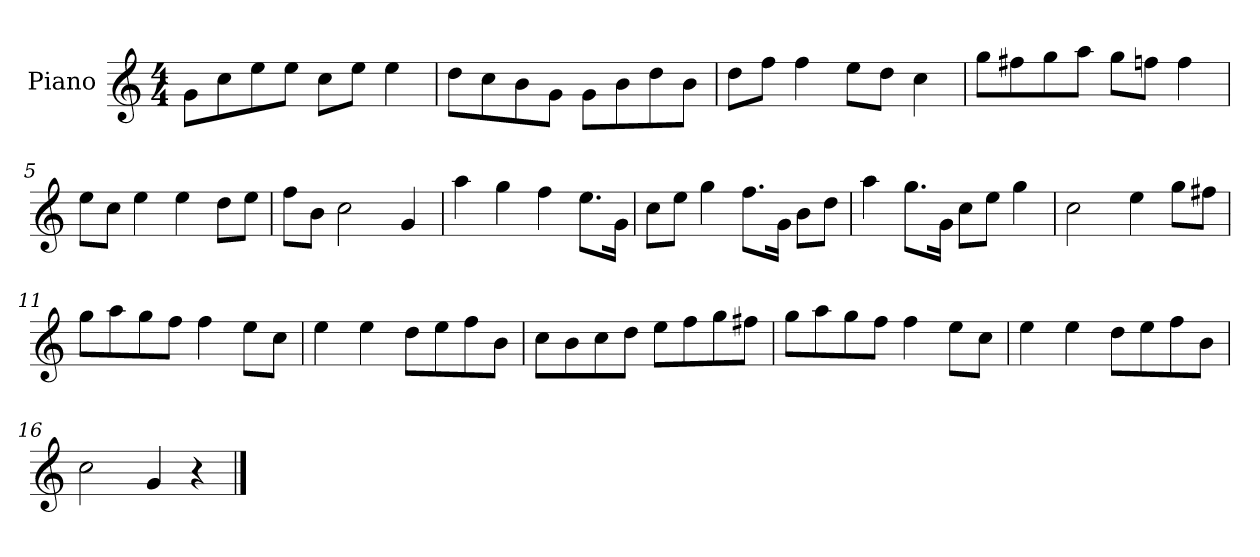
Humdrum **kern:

**kern
*part1
*staff1
*I"Piano
*I'P-no
*clefG2
*k[]
*M4/4
*MM90
=1
8g\L
8cc\
8ee\
8ee\J
8cc\L
8ee\J
4ee\
=2
8dd\L
8cc\
8b\
8g\J
8g\L
8b\
8dd\
8b\J
=3
8dd\L
8ff\J
4ff\
8ee\L
8dd\J
4cc\
=4
8gg\L
8ff#X\
8gg\
8aa\J
8gg\L
8ffn\J
4ff\
=5
8ee\L
8cc\J
4ee\
4ee\
8dd\L
8ee\J
=6
8ff\L
8b\J
2cc\
4g/
!!LO:LB:g=z
=7
4aa\
4gg\
4ff\
8.ee\L
16g\Jk
=8
8cc\L
8ee\J
4gg\
8.ff\L
16g\Jk
8b\L
8dd\J
=9
4aa\
8.gg\L
16g\Jk
8cc\L
8ee\J
4gg\
=10
2cc\
4ee\
8gg\L
8ff#X\J
=11
8gg\L
8aa\
8gg\
8ff\J
4ff\
8ee\L
8cc\J
=12
4ee\
4ee\
8dd\L
8ee\
8ff\
8b\J
!!LO:LB:g=z
=13
8cc\L
8b\
8cc\
8dd\J
8ee\L
8ff\
8gg\
8ff#X\J
=14
8gg\L
8aa\
8gg\
8ff\J
4ff\
8ee\L
8cc\J
=15
4ee\
4ee\
8dd\L
8ee\
8ff\
8b\J
=16
2cc\
4g/
4r
==
*-
